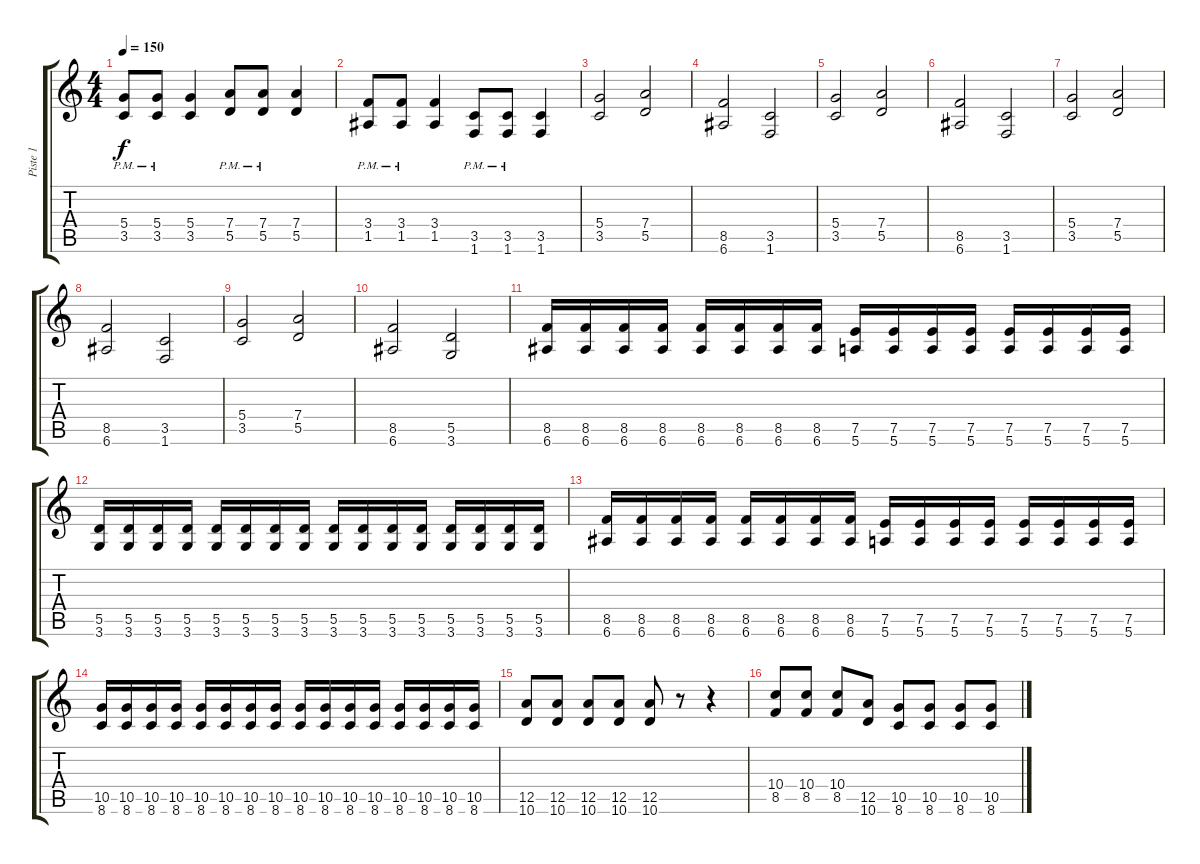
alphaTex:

\track ("Piste 1" "Piste 1") {instrument distortionguitar}
\staff {score tabs}
\tuning (E4 B3 G3 D3 A2 E2) {hide}
\ts (4 4)
\tempo 150
\clef g2
\ks c
(5.4{pm} 3.5{pm}).8{dy f} (5.4{pm} 3.5{pm}).8 (5.4 3.5).4 (7.4{pm} 5.5{pm}).8 (7.4{pm} 5.5{pm}).8 (7.4 5.5).4 |
(3.4{pm} 1.5{pm}).8 (3.4{pm} 1.5{pm}).8 (3.4 1.5).4 (3.5{pm} 1.6{pm}).8 (3.5{pm} 1.6{pm}).8 (3.5 1.6).4 |
(5.4 3.5).2{volume 12} (7.4 5.5).2 |
(8.5 6.6).2 (3.5 1.6).2 |
(5.4 3.5).2 (7.4 5.5).2 |
(8.5 6.6).2 (3.5 1.6).2 |
(5.4 3.5).2 (7.4 5.5).2 |
(8.5 6.6).2 (3.5 1.6).2 |
(5.4 3.5).2 (7.4 5.5).2 |
(8.5 6.6).2 (5.5 3.6).2 |
(8.5 6.6).16 (8.5 6.6).16 (8.5 6.6).16 (8.5 6.6).16 (8.5 6.6).16 (8.5 6.6).16 (8.5 6.6).16 (8.5 6.6).16 (7.5 5.6).16 (7.5 5.6).16 (7.5 5.6).16 (7.5 5.6).16 (7.5 5.6).16 (7.5 5.6).16 (7.5 5.6).16 (7.5 5.6).16 |
(5.5 3.6).16 (5.5 3.6).16 (5.5 3.6).16 (5.5 3.6).16 (5.5 3.6).16 (5.5 3.6).16 (5.5 3.6).16 (5.5 3.6).16 (5.5 3.6).16 (5.5 3.6).16 (5.5 3.6).16 (5.5 3.6).16 (5.5 3.6).16 (5.5 3.6).16 (5.5 3.6).16 (5.5 3.6).16 |
(8.5 6.6).16 (8.5 6.6).16 (8.5 6.6).16 (8.5 6.6).16 (8.5 6.6).16 (8.5 6.6).16 (8.5 6.6).16 (8.5 6.6).16 (7.5 5.6).16 (7.5 5.6).16 (7.5 5.6).16 (7.5 5.6).16 (7.5 5.6).16 (7.5 5.6).16 (7.5 5.6).16 (7.5 5.6).16 |
(10.5 8.6).16 (10.5 8.6).16 (10.5 8.6).16 (10.5 8.6).16 (10.5 8.6).16 (10.5 8.6).16 (10.5 8.6).16 (10.5 8.6).16 (10.5 8.6).16 (10.5 8.6).16 (10.5 8.6).16 (10.5 8.6).16 (10.5 8.6).16 (10.5 8.6).16 (10.5 8.6).16 (10.5 8.6).16 |
(12.5 10.6).8 (12.5 10.6).8 (12.5 10.6).8 (12.5 10.6).8 (12.5 10.6).8 r.8 r.4 |
(10.4 8.5).8{volume 15 balance 8} (10.4 8.5).8 (10.4 8.5).8 (12.5 10.6).8 (10.5 8.6).8 (10.5 8.6).8 (10.5 8.6).8 (10.5 8.6).8
